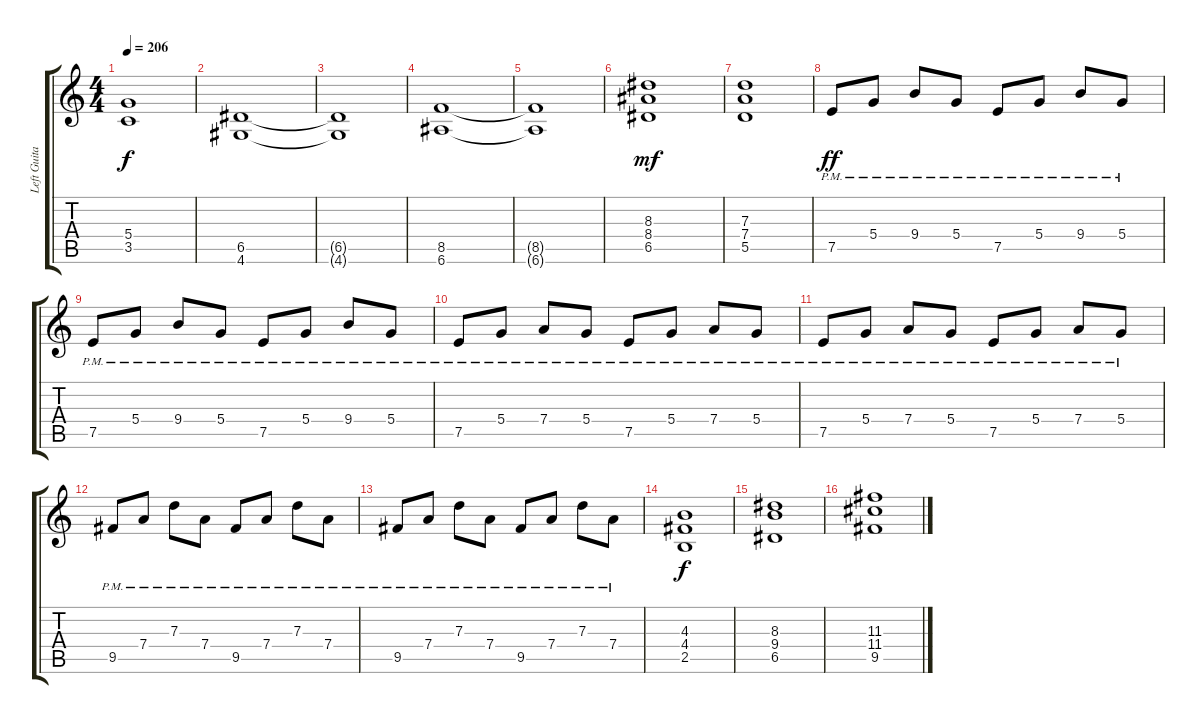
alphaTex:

\track ("Left Guitar" "Left Guita") {instrument distortionguitar}
\staff {score tabs}
\tuning (E4 B3 G3 D3 A2 E2) {hide}
\ts (4 4)
\tempo 206
\clef g2
\ks c
(5.4{t} 3.5{t}).1{dy f} |
(6.5 4.6).1 |
(6.5{t} 4.6{t}).1 |
(8.5 6.6).1 |
(8.5{t} 6.6{t}).1 |
(8.3 8.4 6.5).1{dy mf} |
(7.3 7.4 5.5).1 |
7.5{pm}.8{dy ff volume 11} 5.4{pm}.8 9.4{pm}.8 5.4{pm}.8 7.5{pm}.8 5.4{pm}.8 9.4{pm}.8 5.4{pm}.8 |
7.5{pm}.8 5.4{pm}.8 9.4{pm}.8 5.4{pm}.8 7.5{pm}.8 5.4{pm}.8 9.4{pm}.8 5.4{pm}.8 |
7.5{pm}.8 5.4{pm}.8 7.4{pm}.8 5.4{pm}.8 7.5{pm}.8 5.4{pm}.8 7.4{pm}.8 5.4{pm}.8 |
7.5{pm}.8 5.4{pm}.8 7.4{pm}.8 5.4{pm}.8 7.5{pm}.8 5.4{pm}.8 7.4{pm}.8 5.4{pm}.8 |
9.5{pm}.8 7.4{pm}.8 7.3{pm}.8 7.4{pm}.8 9.5{pm}.8 7.4{pm}.8 7.3{pm}.8 7.4{pm}.8 |
9.5{pm}.8 7.4{pm}.8 7.3{pm}.8 7.4{pm}.8 9.5{pm}.8 7.4{pm}.8 7.3{pm}.8 7.4{pm}.8 |
(4.3 4.4 2.5).1{dy f volume 11} |
(8.3 9.4 6.5).1 |
(11.3 11.4 9.5).1
